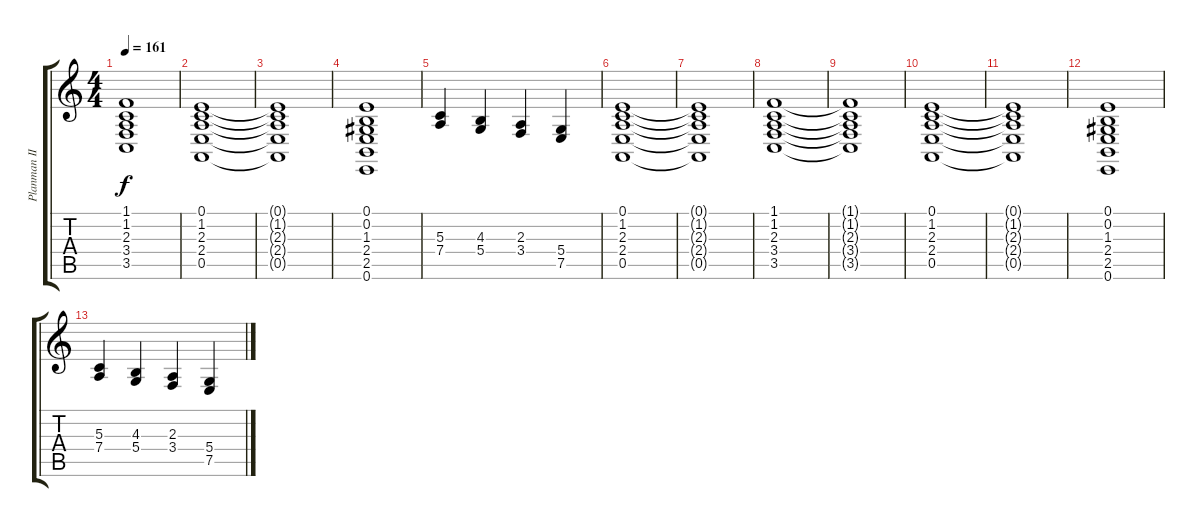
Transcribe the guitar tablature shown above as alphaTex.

\track ("Planman II" "Planman II") {instrument stringensemble1}
\staff {score tabs}
\tuning (E4 B3 G3 D3 A2 E2) {hide}
\ts (4 4)
\tempo 161
\clef g2
\ks c
(1.1{t} 1.2{t} 2.3{t} 3.4{t} 3.5{t}).1{dy f} |
(0.1 1.2 2.3 2.4 0.5).1 |
(0.1{t} 1.2{t} 2.3{t} 2.4{t} 0.5{t}).1 |
(0.1 0.2 1.3 2.4 2.5 0.6).1 |
(5.3 7.4).4 (4.3 5.4).4 (2.3 3.4).4 (5.4 7.5).4 |
(0.1 1.2 2.3 2.4 0.5).1{volume 7} |
(0.1{t} 1.2{t} 2.3{t} 2.4{t} 0.5{t}).1{volume 6} |
(1.1 1.2 2.3 3.4 3.5).1{volume 5} |
(1.1{t} 1.2{t} 2.3{t} 3.4{t} 3.5{t}).1{volume 4} |
(0.1 1.2 2.3 2.4 0.5).1{volume 3} |
(0.1{t} 1.2{t} 2.3{t} 2.4{t} 0.5{t}).1{volume 2} |
(0.1 0.2 1.3 2.4 2.5 0.6).1{volume 1} |
(5.3 7.4).4{volume 0} (4.3 5.4).4 (2.3 3.4).4 (5.4 7.5).4
